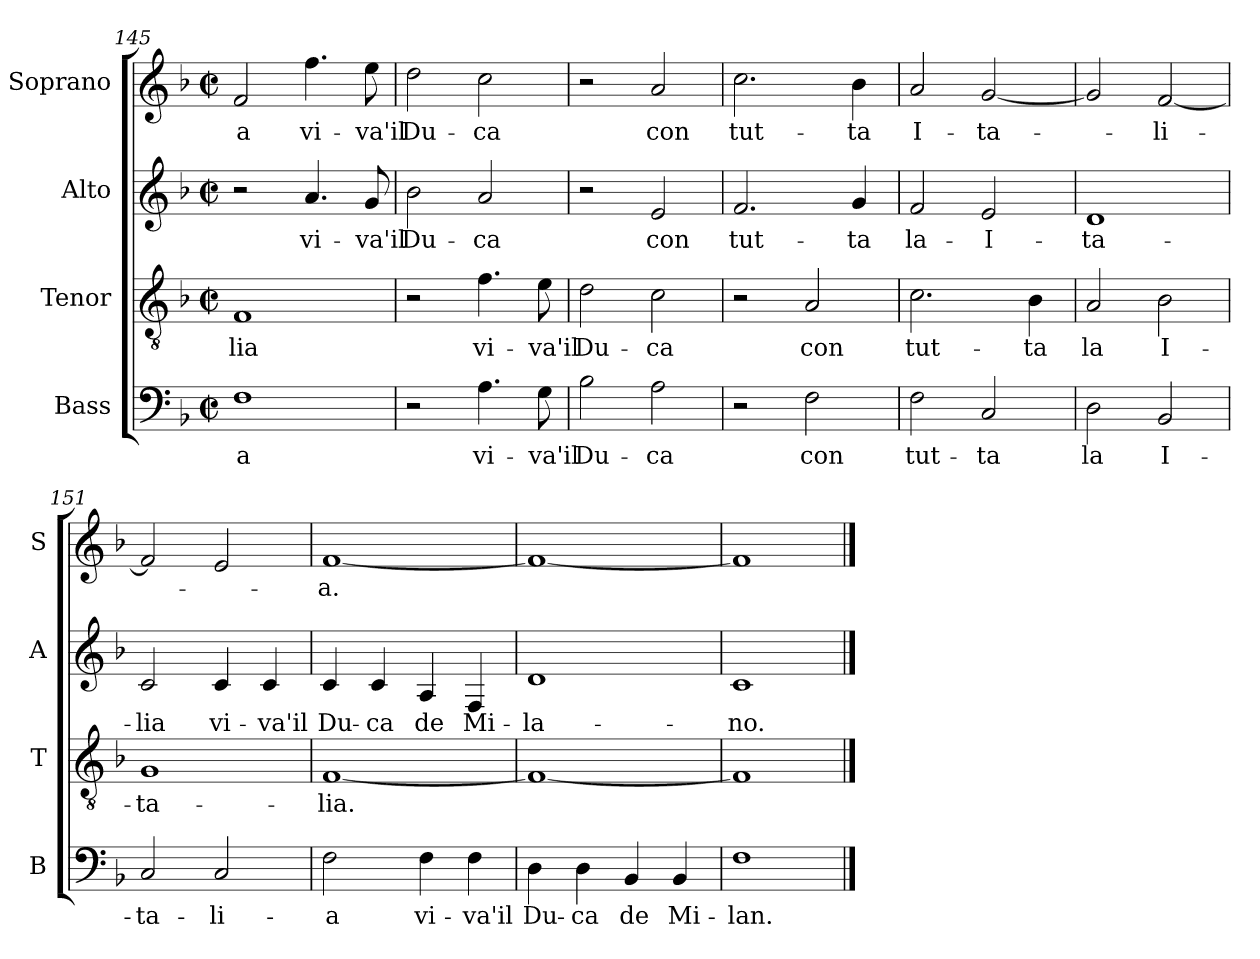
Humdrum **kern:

**kern	**text	**kern	**text	**kern	**text	**kern	**text
*part4	*part4	*part3	*part3	*part2	*part2	*part1	*part1
*staff4	*staff4	*staff3	*staff3	*staff2	*staff2	*staff1	*staff1
*I"Bass	*	*I"Tenor	*	*I"Alto	*	*I"Soprano	*
*I'B	*	*I'T	*	*I'A	*	*I'S	*
*clefF4	*	*clefGv2	*	*clefG2	*	*clefG2	*
*k[b-]	*	*k[b-]	*	*k[b-]	*	*k[b-]	*
*F:	*	*F:	*	*F:	*	*F:	*
*M2/2	*	*M2/2	*	*M2/2	*	*M2/2	*
*met(c|)	*	*met(c|)	*	*met(c|)	*	*met(c|)	*
=145	=145	=145	=145	=145	=145	=145	=145
1F	-a	1F	-lia	2r	.	2f/	-a
.	.	.	.	4.a/	vi-	4.ff\	vi-
.	.	.	.	8g/	-va'il	8ee\	-va'il
=146	=146	=146	=146	=146	=146	=146	=146
2r	.	2r	.	2b-\	Du-	2dd\	Du-
4.A\	vi-	4.f\	vi-	2a/	-ca	2cc\	-ca
8G\	-va'il	8e\	-va'il	.	.	.	.
=147	=147	=147	=147	=147	=147	=147	=147
2B-\	Du-	2d\	Du-	2r	.	2r	.
2A\	-ca	2c\	-ca	2e/	con	2a/	con
=148	=148	=148	=148	=148	=148	=148	=148
2r	.	2r	.	2.f/	tut-	2.cc\	tut-
2F\	con	2A/	con	.	.	.	.
.	.	.	.	4g/	-ta	4b-\	-ta
!!LO:LB:g=z
=149	=149	=149	=149	=149	=149	=149	=149
2F\	tut-	2.c\	tut-	2f/	la-	2a/	I-
2C/	-ta	.	.	2e/	-I-	[2g/	-ta-
.	.	4B-\	-ta	.	.	.	.
=150	=150	=150	=150	=150	=150	=150	=150
2D\	la	2A/	la	1d	-ta-	2g/]	.
2BB-/	I-	2B-\	I-	.	.	[2f/	-li-
=151	=151	=151	=151	=151	=151	=151	=151
2C/	-ta-	1G	-ta-	2c/	-lia	2f/]	.
2C/	-li-	.	.	4c/	vi-	2e/	.
.	.	.	.	4c/	-va'il	.	.
=152	=152	=152	=152	=152	=152	=152	=152
2F\	-a	[1F	-lia.	4c/	Du-	[1f	-a.
.	.	.	.	4c/	-ca	.	.
4F\	vi-	.	.	4A/	de	.	.
4F\	-va'il	.	.	4F/	Mi-	.	.
=153	=153	=153	=153	=153	=153	=153	=153
4D\	Du-	1F_	.	1d	-la-	1f_	.
4D\	-ca	.	.	.	.	.	.
4BB-/	de	.	.	.	.	.	.
4BB-/	Mi-	.	.	.	.	.	.
=154	=154	=154	=154	=154	=154	=154	=154
1F	-lan.	1F]	.	1c	-no.	1f]	.
==	==	==	==	==	==	==	==
*-	*-	*-	*-	*-	*-	*-	*-
